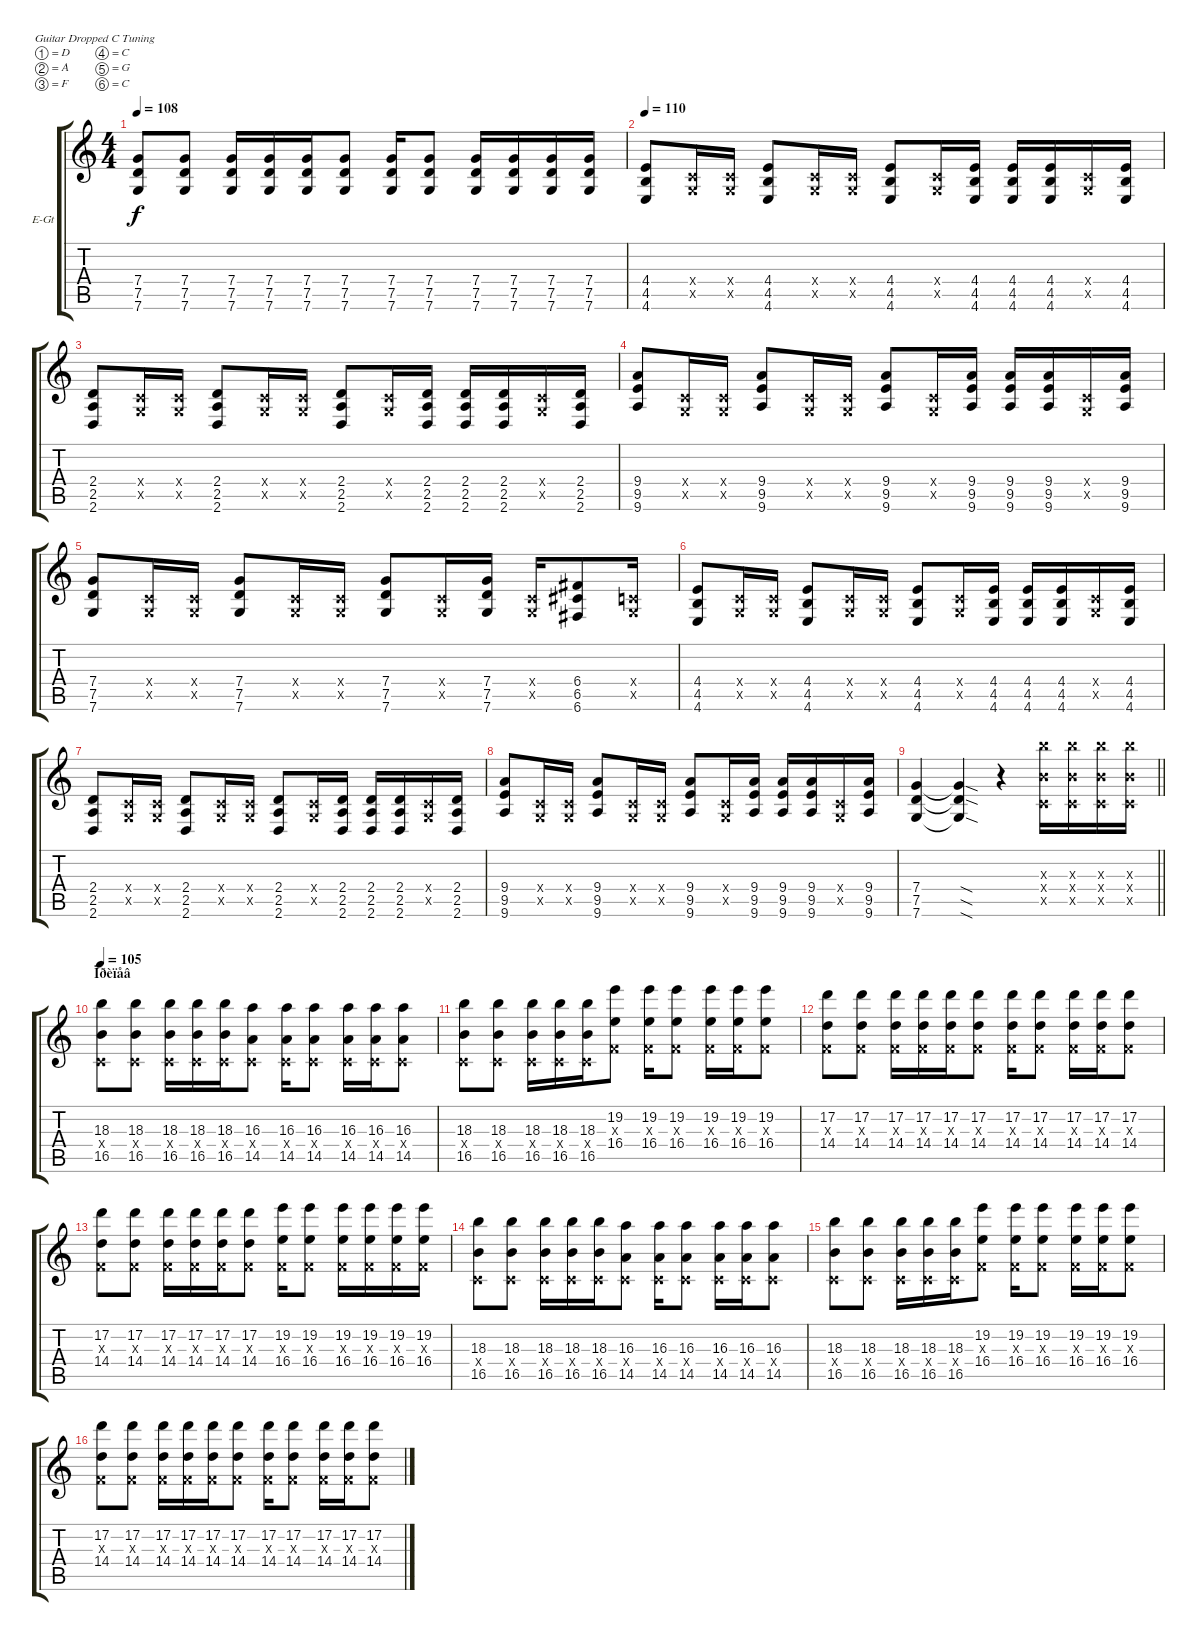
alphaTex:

\bracketExtendMode groupsimilarinstruments
\firstSystemTrackNameOrientation horizontal
\otherSystemsTrackNameOrientation horizontal
\track ("Äîðîæêà 1" "E-Gt") {instrument distortionguitar}
\staff {score tabs}
\tuning (D4 A3 F3 C3 G2 C2)
\ts (4 4)
\tempo 108
\clef g2
\ks c
(7.4 7.5 7.6).8{dy f} (7.4 7.5 7.6).8 (7.4 7.5 7.6).16 (7.4 7.5 7.6).16 (7.4 7.5 7.6).16 (7.4 7.5 7.6).8 (7.4 7.5 7.6).16 (7.4 7.5 7.6).8 (7.4 7.5 7.6).16 (7.4 7.5 7.6).16 (7.4 7.5 7.6).16 (7.4 7.5 7.6).16 |
\tempo 110
(4.4 4.5 4.6).8 (0.4{x} 0.5{x}).16 (0.4{x} 0.5{x}).16 (4.4 4.5 4.6).8 (0.4{x} 0.5{x}).16 (0.4{x} 0.5{x}).16 (4.4 4.5 4.6).8 (0.4{x} 0.5{x}).16 (4.4 4.5 4.6).16 (4.4 4.5 4.6).16 (4.4 4.5 4.6).16 (0.4{x} 0.5{x}).16 (4.4 4.5 4.6).16 |
(2.4 2.5 2.6).8 (0.4{x} 0.5{x}).16 (0.4{x} 0.5{x}).16 (2.4 2.5 2.6).8 (0.4{x} 0.5{x}).16 (0.4{x} 0.5{x}).16 (2.4 2.5 2.6).8 (0.4{x} 0.5{x}).16 (2.4 2.5 2.6).16 (2.4 2.5 2.6).16 (2.4 2.5 2.6).16 (0.4{x} 0.5{x}).16 (2.4 2.5 2.6).16 |
(9.4 9.5 9.6).8 (0.4{x} 0.5{x}).16 (0.4{x} 0.5{x}).16 (9.4 9.5 9.6).8 (0.4{x} 0.5{x}).16 (0.4{x} 0.5{x}).16 (9.4 9.5 9.6).8 (0.4{x} 0.5{x}).16 (9.4 9.5 9.6).16 (9.4 9.5 9.6).16 (9.4 9.5 9.6).16 (0.4{x} 0.5{x}).16 (9.4 9.5 9.6).16 |
(7.4 7.5 7.6).8 (0.4{x} 0.5{x}).16 (0.4{x} 0.5{x}).16 (7.4 7.5 7.6).8 (0.4{x} 0.5{x}).16 (0.4{x} 0.5{x}).16 (7.4 7.5 7.6).8 (0.4{x} 0.5{x}).16 (7.4 7.5 7.6).16 (0.4{x} 0.5{x}).16 (6.4 6.5 6.6).8 (0.4{x} 0.5{x}).16 |
(4.4 4.5 4.6).8 (0.4{x} 0.5{x}).16 (0.4{x} 0.5{x}).16 (4.4 4.5 4.6).8 (0.4{x} 0.5{x}).16 (0.4{x} 0.5{x}).16 (4.4 4.5 4.6).8 (0.4{x} 0.5{x}).16 (4.4 4.5 4.6).16 (4.4 4.5 4.6).16 (4.4 4.5 4.6).16 (0.4{x} 0.5{x}).16 (4.4 4.5 4.6).16 |
(2.4 2.5 2.6).8 (0.4{x} 0.5{x}).16 (0.4{x} 0.5{x}).16 (2.4 2.5 2.6).8 (0.4{x} 0.5{x}).16 (0.4{x} 0.5{x}).16 (2.4 2.5 2.6).8 (0.4{x} 0.5{x}).16 (2.4 2.5 2.6).16 (2.4 2.5 2.6).16 (2.4 2.5 2.6).16 (0.4{x} 0.5{x}).16 (2.4 2.5 2.6).16 |
(9.4 9.5 9.6).8 (0.4{x} 0.5{x}).16 (0.4{x} 0.5{x}).16 (9.4 9.5 9.6).8 (0.4{x} 0.5{x}).16 (0.4{x} 0.5{x}).16 (9.4 9.5 9.6).8 (0.4{x} 0.5{x}).16 (9.4 9.5 9.6).16 (9.4 9.5 9.6).16 (9.4 9.5 9.6).16 (0.4{x} 0.5{x}).16 (9.4 9.5 9.6).16 |
\barLineRight lightlight
(7.4 7.5 7.6).4 (7.4{sod t} 7.5{sod t} 7.6{sod t}).4 r.4 (18.3{x} 0.4{x} 16.5{x}).16 (18.3{x} 0.4{x} 16.5{x}).16 (18.3{x} 0.4{x} 16.5{x}).16 (18.3{x} 0.4{x} 16.5{x}).16 |
\section ("" "Ïðèïåâ")
\tempo 105
(18.3 0.4{x} 16.5).8 (18.3 0.4{x} 16.5).8 (18.3 0.4{x} 16.5).16 (18.3 0.4{x} 16.5).16 (18.3 0.4{x} 16.5).16 (16.3 0.4{x} 14.5).8 (16.3 0.4{x} 14.5).16 (16.3 0.4{x} 14.5).8 (16.3 0.4{x} 14.5).16 (16.3 0.4{x} 14.5).16 (16.3 0.4{x} 14.5).8 |
(18.3 0.4{x} 16.5).8 (18.3 0.4{x} 16.5).8 (18.3 0.4{x} 16.5).16 (18.3 0.4{x} 16.5).16 (18.3 0.4{x} 16.5).16 (19.2 0.3{x} 16.4).8 (19.2 0.3{x} 16.4).16 (19.2 0.3{x} 16.4).8 (19.2 0.3{x} 16.4).16 (19.2 0.3{x} 16.4).16 (19.2 0.3{x} 16.4).8 |
(17.2 0.3{x} 14.4).8 (17.2 0.3{x} 14.4).8 (17.2 0.3{x} 14.4).16 (17.2 0.3{x} 14.4).16 (17.2 0.3{x} 14.4).16 (17.2 0.3{x} 14.4).8 (17.2 0.3{x} 14.4).16 (17.2 0.3{x} 14.4).8 (17.2 0.3{x} 14.4).16 (17.2 0.3{x} 14.4).16 (17.2 0.3{x} 14.4).8 |
(17.2 0.3{x} 14.4).8 (17.2 0.3{x} 14.4).8 (17.2 0.3{x} 14.4).16 (17.2 0.3{x} 14.4).16 (17.2 0.3{x} 14.4).16 (17.2 0.3{x} 14.4).8 (19.2 0.3{x} 16.4).16 (19.2 0.3{x} 16.4).8 (19.2 0.3{x} 16.4).16 (19.2 0.3{x} 16.4).16 (19.2 0.3{x} 16.4).16 (19.2 0.3{x} 16.4).16 |
(18.3 0.4{x} 16.5).8 (18.3 0.4{x} 16.5).8 (18.3 0.4{x} 16.5).16 (18.3 0.4{x} 16.5).16 (18.3 0.4{x} 16.5).16 (16.3 0.4{x} 14.5).8 (16.3 0.4{x} 14.5).16 (16.3 0.4{x} 14.5).8 (16.3 0.4{x} 14.5).16 (16.3 0.4{x} 14.5).16 (16.3 0.4{x} 14.5).8 |
(18.3 0.4{x} 16.5).8 (18.3 0.4{x} 16.5).8 (18.3 0.4{x} 16.5).16 (18.3 0.4{x} 16.5).16 (18.3 0.4{x} 16.5).16 (19.2 0.3{x} 16.4).8 (19.2 0.3{x} 16.4).16 (19.2 0.3{x} 16.4).8 (19.2 0.3{x} 16.4).16 (19.2 0.3{x} 16.4).16 (19.2 0.3{x} 16.4).8 |
(17.2 0.3{x} 14.4).8 (17.2 0.3{x} 14.4).8 (17.2 0.3{x} 14.4).16 (17.2 0.3{x} 14.4).16 (17.2 0.3{x} 14.4).16 (17.2 0.3{x} 14.4).8 (17.2 0.3{x} 14.4).16 (17.2 0.3{x} 14.4).8 (17.2 0.3{x} 14.4).16 (17.2 0.3{x} 14.4).16 (17.2 0.3{x} 14.4).8
